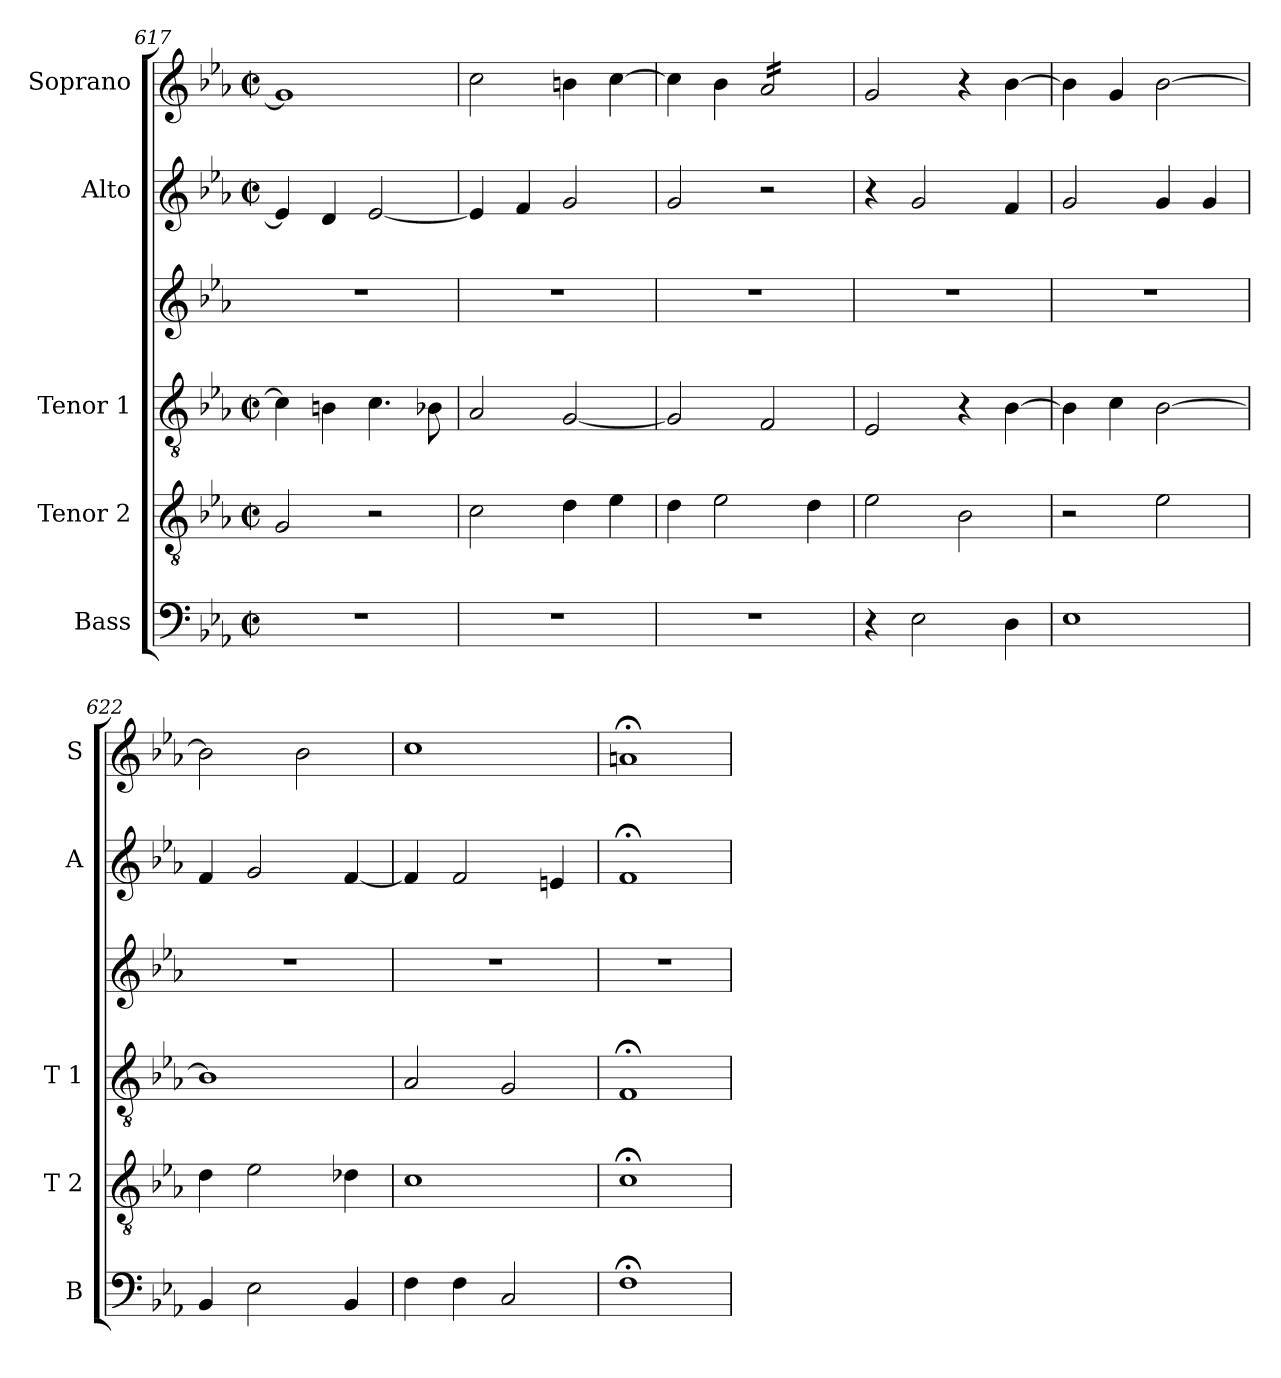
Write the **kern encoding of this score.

**kern	**kern	**kern	**kern	**kern	**kern
*part6	*part5	*part4	*part3	*part2	*part1
*staff6	*staff5	*staff4	*staff3	*staff2	*staff1
*I"Bass	*I"Tenor 2	*I"Tenor 1	*	*I"Alto	*I"Soprano
*I'B	*I'T 2	*I'T 1	*	*I'A	*I'S
*clefF4	*clefGv2	*clefGv2	*clefG2	*clefG2	*clefG2
*k[b-e-a-]	*k[b-e-a-]	*k[b-e-a-]	*k[b-e-a-]	*k[b-e-a-]	*k[b-e-a-]
*E-:	*E-:	*E-:	*E-:	*E-:	*E-:
*M2/2	*M2/2	*M2/2	*	*M2/2	*M2/2
*met(c|)	*met(c|)	*met(c|)	*	*met(c|)	*met(c|)
=617	=617	=617	=617	=617	=617
1r	2G/	4c\]	1r	4e-/]	1g]
.	.	4Bn\	.	4d/	.
.	2r	4.c\	.	[<2e-/	.
.	.	8B-X\	.	.	.
=618	=618	=618	=618	=618	=618
1r	2c\	2A-/	1r	4e-/]	2cc\
.	.	.	.	4f/	.
.	4d\	[<2G/	.	2g/	4bn\
.	4e-\	.	.	.	[>4cc\
=619	=619	=619	=619	=619	=619
1r	4d\	2G/]	1r	2g/	4cc\]
.	2e-\	.	.	.	4b-\
*	*	*	*	*	*tremolo
.	.	2F/	.	2r	16a-/LL
.	.	.	.	.	16a-/
.	.	.	.	.	16a-/
.	.	.	.	.	16a-/
.	4d\	.	.	.	16a-/
.	.	.	.	.	16a-/
.	.	.	.	.	16a-/
.	.	.	.	.	16a-/JJ
*	*	*	*	*	*Xtremolo
!!LO:LB:g=z
=620	=620	=620	=620	=620	=620
4r	2e-\	2E-/	1r	4r	2g/
2E-\	.	.	.	2g/	.
.	2B-\	4r	.	.	4r
4D\	.	[>4B-\	.	4f/	[>4b-\
=621	=621	=621	=621	=621	=621
1E-	2r	4B-\]	1r	2g/	4b-\]
.	.	4c\	.	.	4g/
.	2e-\	[>2B-\	.	4g/	[>2b-\
.	.	.	.	4g/	.
=622	=622	=622	=622	=622	=622
4BB-/	4d\	1B-]	1r	4f/	2b-\]
2E-\	2e-\	.	.	2g/	.
.	.	.	.	.	2b-\
4BB-/	4d-X\	.	.	[<4f/	.
=623	=623	=623	=623	=623	=623
4F\	1c	2A-/	1r	4f/]	1cc
4F\	.	.	.	2f/	.
2C/	.	2G/	.	.	.
.	.	.	.	4en/	.
=624	=624	=624	=624	=624	=624
1F;<	1c;<	1F;	1r	1f;	1an;
=	=	=	=	=	=
*-	*-	*-	*-	*-	*-
